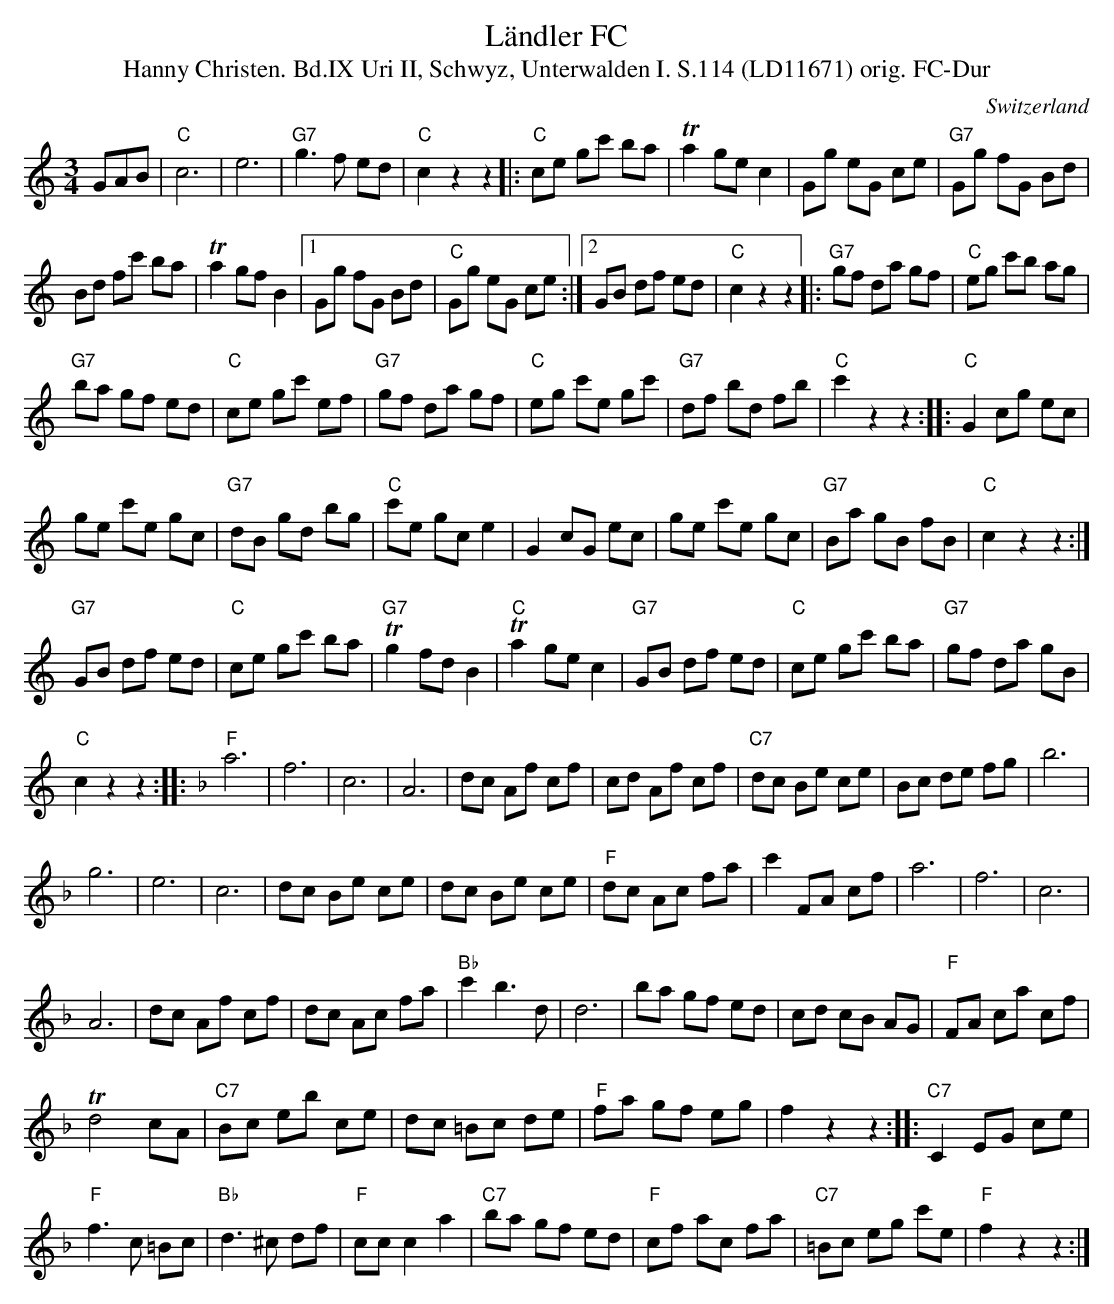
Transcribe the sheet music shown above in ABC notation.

X:1
T: L\"andler FC
T:Hanny Christen. Bd.IX Uri II, Schwyz, Unterwalden I. S.114 (LD11671) orig. FC-Dur
M:3/4
L:1/8
O:Switzerland
K:C major
GAB | "C"c6 | e6 | "G7"g3f ed | "C"c2 z2z2 |: "C"ce gc' ba | Ta2 ge c2 | Gg eG ce | "G7"Gg fG Bd |
Bd fc' ba | Ta2 gf B2 |1 Gg fG Bd | "C"Gg eG ce :|2 GB df ed | "C"c2 z2z2 |: "G7"gf da gf | "C"eg c'b ag |
"G7"ba gf ed | "C"ce gc' ef | "G7"gf da gf | "C"eg c'e gc' | "G7"df bd fb | "C"c'2 z2z2 :: "C"G2 cg ec |
ge c'e gc | "G7"dB gd bg | "C"c'e gc e2 | G2 cG ec | ge c'e gc | "G7"Ba gB fB | "C"c2z2z2 :|
"G7"GB df ed | "C"ce gc' ba | T"G7"g2 fd B2 | T"C"a2 ge c2 | "G7"GB df ed | "C"ce gc' ba | "G7"gf da gB |
"C"c2z2z2 :: [K:F] "F"a6 | f6 | c6 | A6 | dc Af cf | cd Af cf | "C7"dc Be ce | Bc de fg | b6 |
g6 | e6 | c6 | dc Be ce | dc Be ce | "F"dc Ac fa | c'2 FA cf | a6 | f6 | c6 |
A6 | dc Af cf | dc Ac fa | "Bb"c'2 b3d | d6 | ba gf ed | cd cB AG | "F"FA ca cf |
Td4 cA | "C7"Bc eb ce | dc =Bc de | "F"fa gf eg | f2 z2z2 :: "C7"C2 EG ce |
"F"f3c =Bc | "Bb"d3 ^c df | "F"cc c2 a2 | "C7"ba gf ed | "F"cf ac fa | "C7"=Bc eg c'e | "F"f2 z2z2 :|
